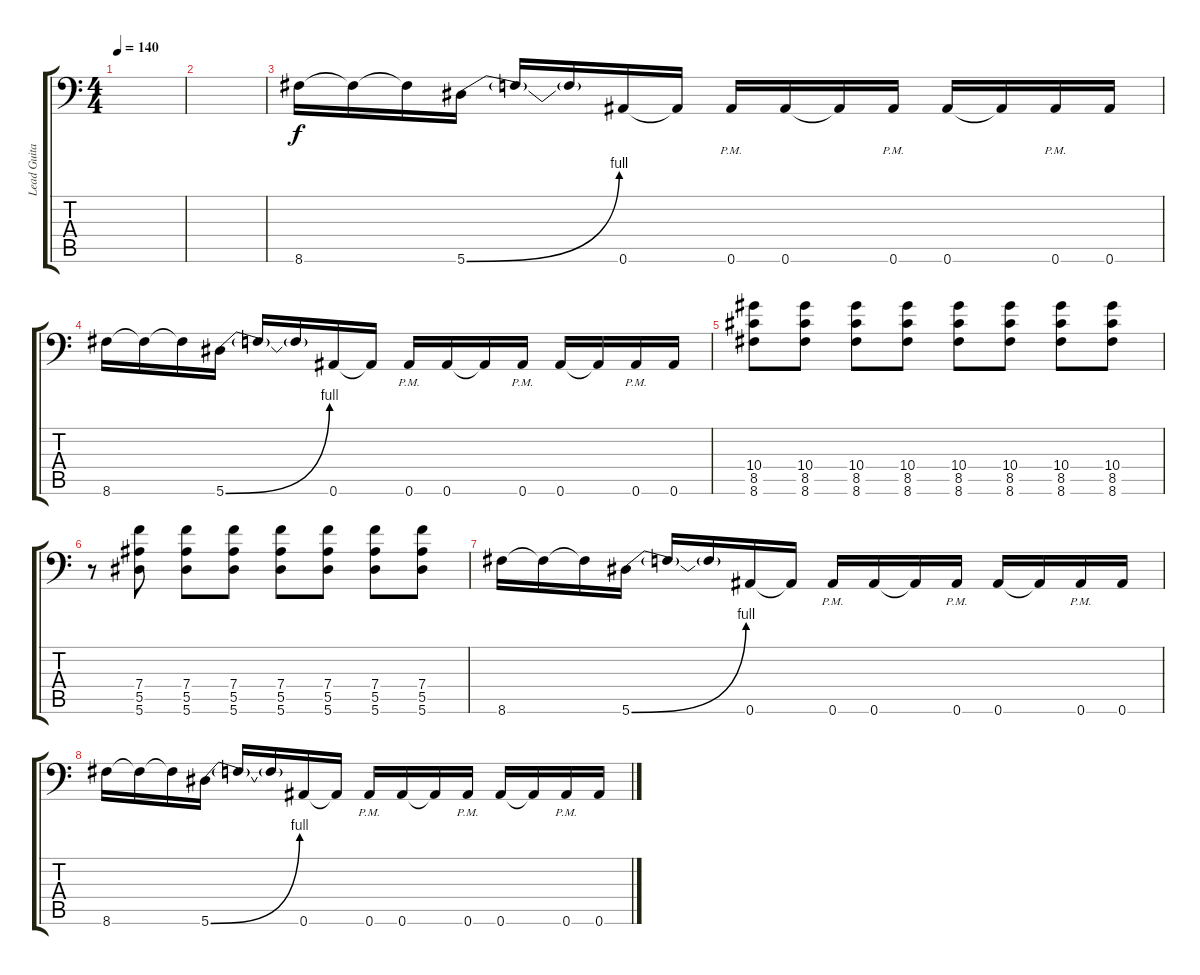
\track ("Lead Guitar" "Lead Guita") {instrument distortionguitar}
\staff {score tabs}
\tuning (C4 G3 Eb3 Bb2 F2 Bb1) {hide}
\ts (4 4)
\tempo 140
\clef f4
\ks c
|
|
8.6.16 8.6{t}.16 8.6{t}.16 5.6{be (bend 0 0 60 4)}.16 5.6{t}.16 5.6{t}.16 0.6.16 0.6{t}.16 0.6{pm}.16 0.6.16 0.6{t}.16 0.6{pm}.16 0.6.16 0.6{t}.16 0.6{pm}.16 0.6.16 |
8.6.16 8.6{t}.16 8.6{t}.16 5.6{be (bend 0 0 60 4)}.16 5.6{t}.16 5.6{t}.16 0.6.16 0.6{t}.16 0.6{pm}.16 0.6.16 0.6{t}.16 0.6{pm}.16 0.6.16 0.6{t}.16 0.6{pm}.16 0.6.16 |
(10.4 8.5 8.6).8 (10.4 8.5 8.6).8 (10.4 8.5 8.6).8 (10.4 8.5 8.6).8 (10.4 8.5 8.6).8 (10.4 8.5 8.6).8 (10.4 8.5 8.6).8 (10.4 8.5 8.6).8 |
r.8 (7.4 5.5 5.6).8 (7.4 5.5 5.6).8 (7.4 5.5 5.6).8 (7.4 5.5 5.6).8 (7.4 5.5 5.6).8 (7.4 5.5 5.6).8 (7.4 5.5 5.6).8 |
8.6.16 8.6{t}.16 8.6{t}.16 5.6{be (bend 0 0 60 4)}.16 5.6{t}.16 5.6{t}.16 0.6.16 0.6{t}.16 0.6{pm}.16 0.6.16 0.6{t}.16 0.6{pm}.16 0.6.16 0.6{t}.16 0.6{pm}.16 0.6.16 |
8.6.16 8.6{t}.16 8.6{t}.16 5.6{be (bend 0 0 60 4)}.16 5.6{t}.16 5.6{t}.16 0.6.16 0.6{t}.16 0.6{pm}.16 0.6.16 0.6{t}.16 0.6{pm}.16 0.6.16 0.6{t}.16 0.6{pm}.16 0.6.16
